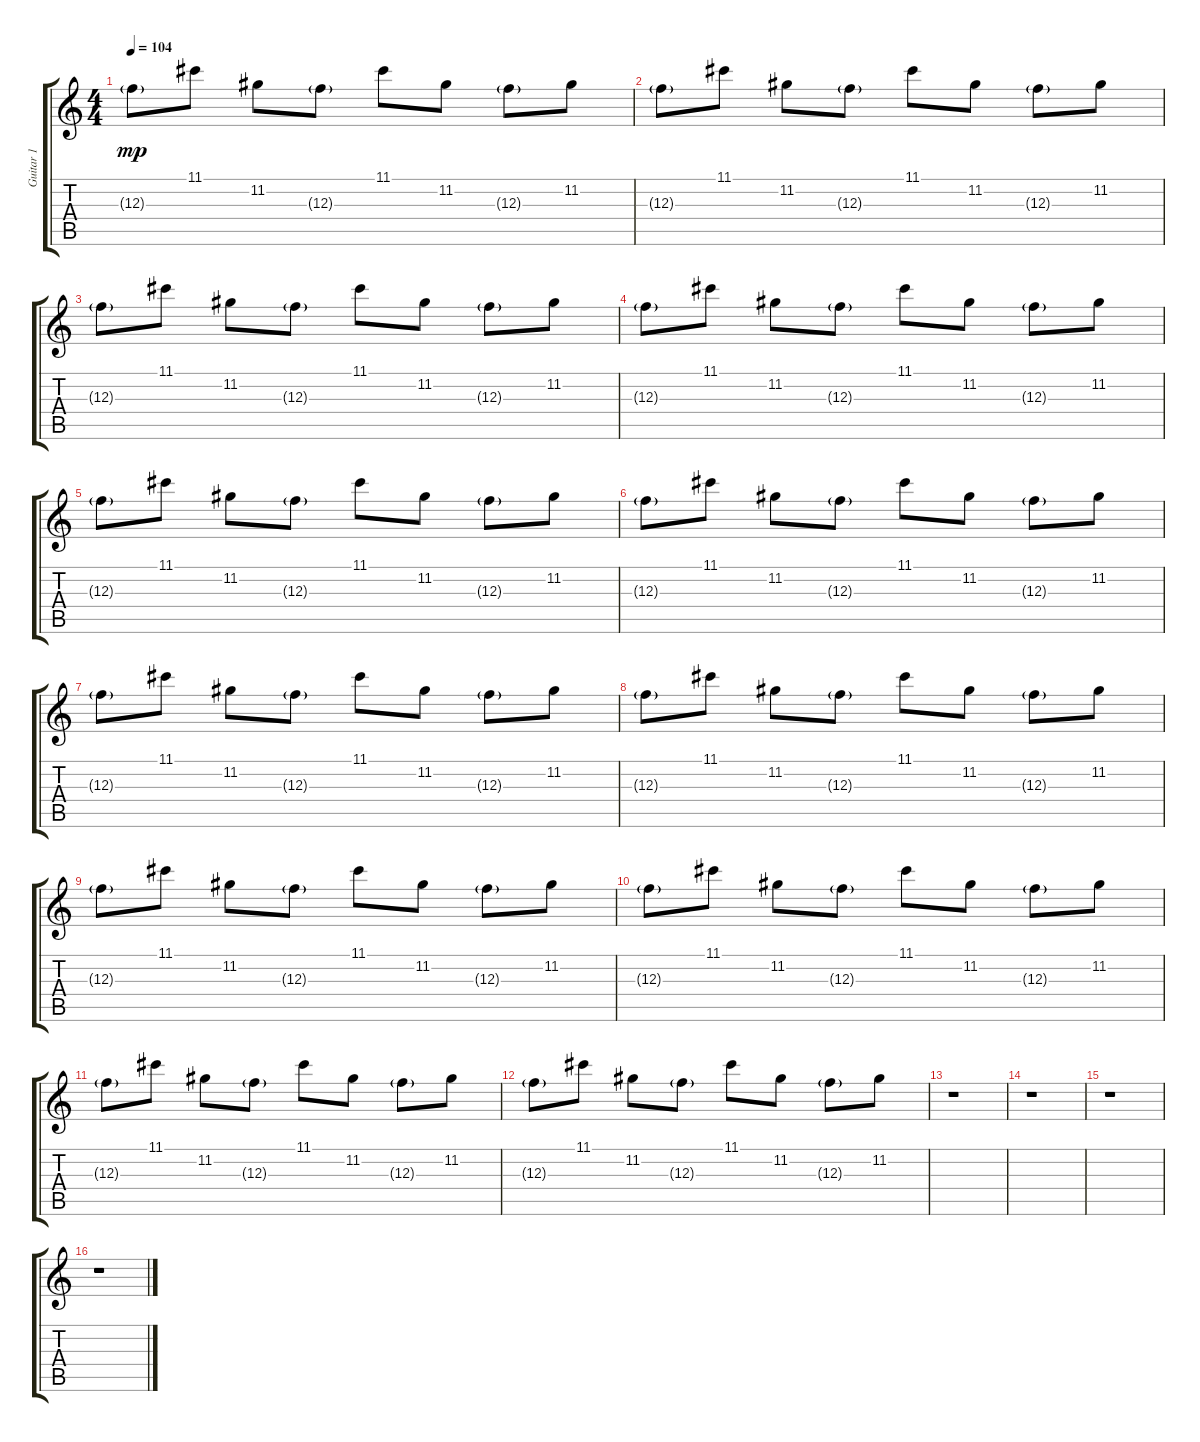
\track ("Guitar 1" "Guitar 1") {instrument acousticguitarsteel}
\staff {score tabs}
\tuning (D4 A3 F3 C3 G2 C2) {hide}
\ts (4 4)
\tempo 104
\clef g2
\ks c
12.3{g}.8{dy mp} 11.1.8 11.2.8 12.3{g}.8 11.1.8 11.2.8 12.3{g}.8 11.2.8 |
12.3{g}.8 11.1.8 11.2.8 12.3{g}.8 11.1.8 11.2.8 12.3{g}.8 11.2.8 |
12.3{g}.8 11.1.8 11.2.8 12.3{g}.8 11.1.8 11.2.8 12.3{g}.8 11.2.8 |
12.3{g}.8 11.1.8 11.2.8 12.3{g}.8 11.1.8 11.2.8 12.3{g}.8 11.2.8 |
12.3{g}.8 11.1.8 11.2.8 12.3{g}.8 11.1.8 11.2.8 12.3{g}.8 11.2.8 |
12.3{g}.8 11.1.8 11.2.8 12.3{g}.8 11.1.8 11.2.8 12.3{g}.8 11.2.8 |
12.3{g}.8 11.1.8 11.2.8 12.3{g}.8 11.1.8 11.2.8 12.3{g}.8 11.2.8 |
12.3{g}.8 11.1.8 11.2.8 12.3{g}.8 11.1.8 11.2.8 12.3{g}.8 11.2.8 |
12.3{g}.8{volume 0} 11.1.8 11.2.8 12.3{g}.8 11.1.8 11.2.8 12.3{g}.8 11.2.8 |
12.3{g}.8 11.1.8 11.2.8 12.3{g}.8 11.1.8 11.2.8 12.3{g}.8 11.2.8 |
12.3{g}.8 11.1.8 11.2.8 12.3{g}.8 11.1.8 11.2.8 12.3{g}.8 11.2.8 |
12.3{g}.8 11.1.8 11.2.8 12.3{g}.8 11.1.8 11.2.8 12.3{g}.8 11.2.8 |
r.1 |
r.1 |
r.1 |
r.1
